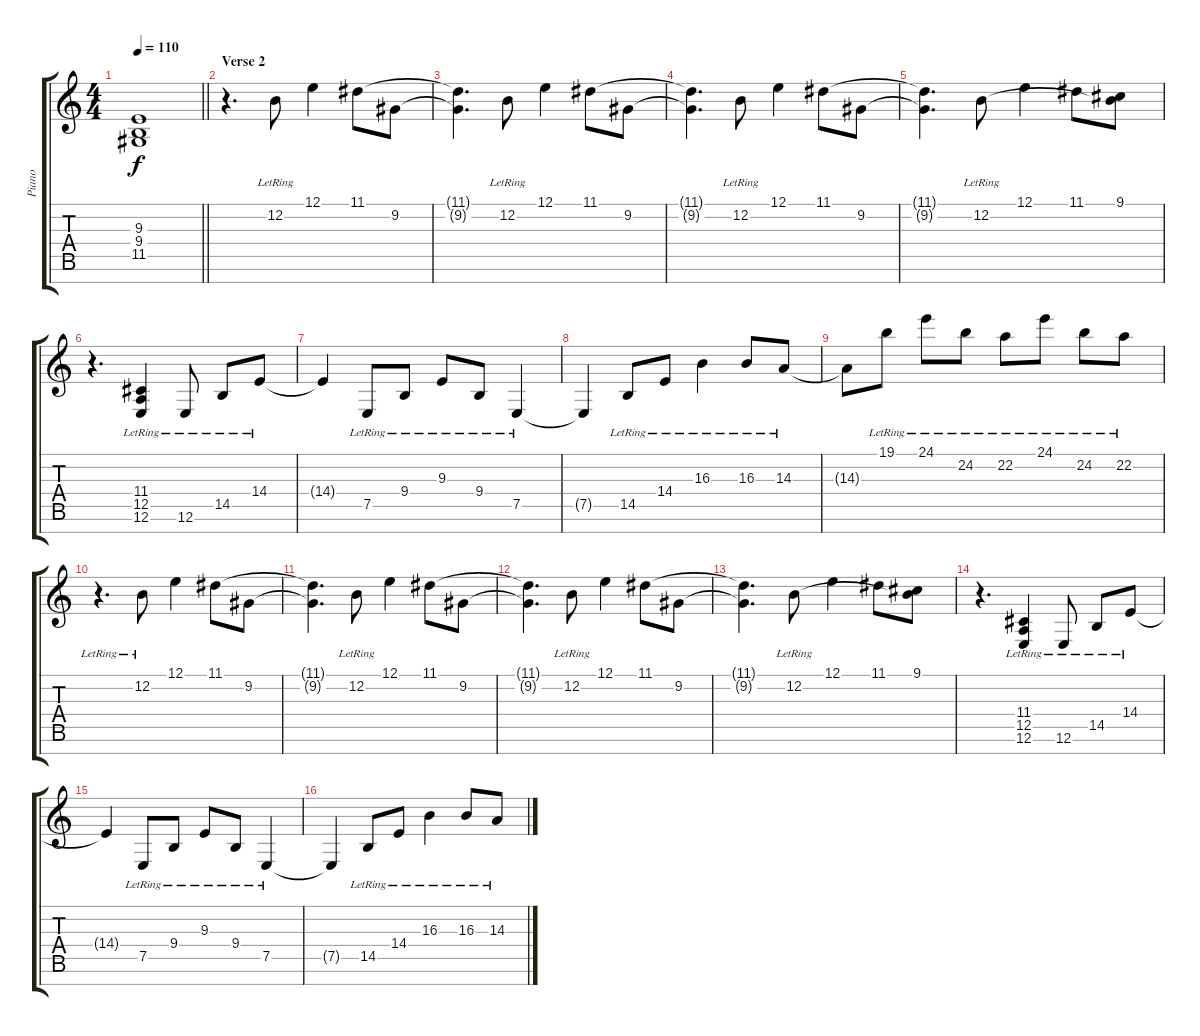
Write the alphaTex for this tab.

\track ("Piano" "Piano") {instrument acousticgrandpiano}
\staff {score tabs}
\tuning (E4 B3 G3 D3 A2 E2 B1) {hide}
\ts (4 4)
\tempo 110
\clef g2
\barLineRight lightlight
\ks c
(9.3{t} 9.4{t} 11.5{t}).1{dy f} |
\section ("" "Verse 2")
r.4{d} 12.2{lr}.8 12.1.4 11.1.8 9.2.8 |
(11.1{t} 9.2{t}).4{d} 12.2{lr}.8 12.1.4 11.1.8 9.2.8 |
(11.1{t} 9.2{t}).4{d} 12.2{lr}.8 12.1.4 11.1.8 9.2.8 |
(11.1{t} 9.2{t}).4{d} 12.2{lr}.8 12.1.4 11.1.8 (9.1 12.2{t}).8 |
r.4{d} (11.4 12.5{lr} 12.6).4 12.6{lr}.8 14.5{lr}.8 14.4{lr}.8 |
14.4{t}.4 7.5{lr}.8 9.4{lr}.8 9.3{lr}.8 9.4{lr}.8 7.5{lr}.4 |
7.5{t}.4 14.5{lr}.8 14.4{lr}.8 16.3{lr}.4 16.3{lr}.8 14.3{lr}.8 |
14.3{t}.8 19.1{lr}.8 24.1{lr}.8 24.2{lr}.8 22.2{lr}.8 24.1{lr}.8 24.2{lr}.8 22.2{lr}.8 |
r.4{d} 12.2{lr}.8 12.1.4 11.1.8 9.2.8 |
(11.1{t} 9.2{t}).4{d} 12.2{lr}.8 12.1.4 11.1.8 9.2.8 |
(11.1{t} 9.2{t}).4{d} 12.2{lr}.8 12.1.4 11.1.8 9.2.8 |
(11.1{t} 9.2{t}).4{d} 12.2{lr}.8 12.1.4 11.1.8 (9.1 12.2{t}).8 |
r.4{d} (11.4 12.5{lr} 12.6).4 12.6{lr}.8 14.5{lr}.8 14.4{lr}.8 |
14.4{t}.4 7.5{lr}.8 9.4{lr}.8 9.3{lr}.8 9.4{lr}.8 7.5{lr}.4 |
7.5{t}.4 14.5{lr}.8 14.4{lr}.8 16.3{lr}.4 16.3{lr}.8 14.3{lr}.8
